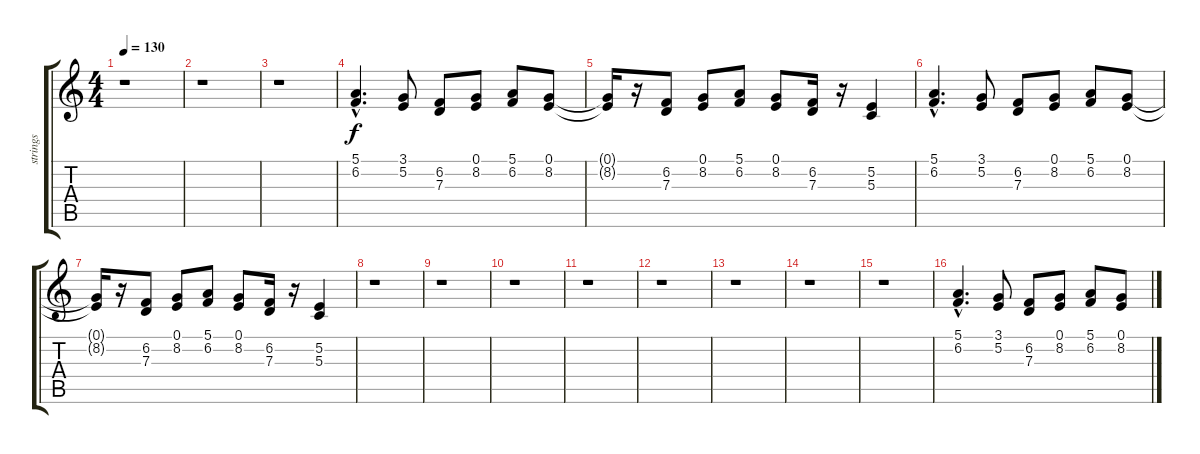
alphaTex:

\track ("strings" "strings") {instrument synthvoice}
\staff {score tabs}
\tuning (E4 B3 G3 D3 A2 E2) {hide}
\ts (4 4)
\tempo 130
\clef g2
\ks c
r.1{dy f} |
r.1 |
r.1 |
(5.1{hac} 6.2{hac}).4{d} (3.1 5.2).8 (6.2 7.3).8 (0.1 8.2).8 (5.1 6.2).8 (0.1 8.2).8 |
(0.1{t} 8.2{t}).16 r.16 (6.2 7.3).8 (0.1 8.2).8 (5.1 6.2).8 (0.1 8.2).8 (6.2 7.3).16 r.16 (5.2 5.3).4 |
(5.1{hac} 6.2{hac}).4{d} (3.1 5.2).8 (6.2 7.3).8 (0.1 8.2).8 (5.1 6.2).8 (0.1 8.2).8 |
(0.1{t} 8.2{t}).16 r.16 (6.2 7.3).8 (0.1 8.2).8 (5.1 6.2).8 (0.1 8.2).8 (6.2 7.3).16 r.16 (5.2 5.3).4 |
r.1 |
r.1 |
r.1 |
r.1 |
r.1 |
r.1 |
r.1 |
r.1 |
(5.1{hac} 6.2{hac}).4{d} (3.1 5.2).8 (6.2 7.3).8 (0.1 8.2).8 (5.1 6.2).8 (0.1 8.2).8
